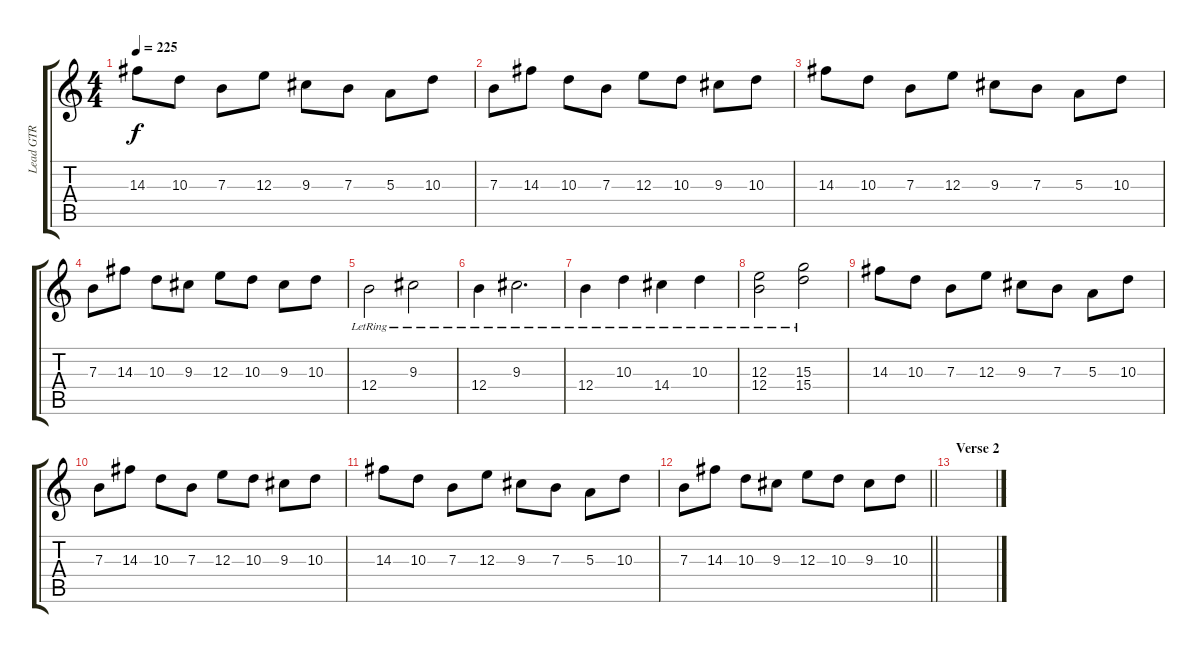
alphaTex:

\track ("Lead GTR" "Lead GTR") {instrument distortionguitar}
\staff {score tabs}
\tuning (Db4 Ab3 E3 B2 Gb2 B1) {hide}
\ts (4 4)
\tempo 225
\clef g2
\ks c
14.3.8{dy f} 10.3.8 7.3.8 12.3.8 9.3.8 7.3.8 5.3.8 10.3.8 |
7.3.8 14.3.8 10.3.8 7.3.8 12.3.8 10.3.8 9.3.8 10.3.8 |
14.3.8 10.3.8 7.3.8 12.3.8 9.3.8 7.3.8 5.3.8 10.3.8 |
7.3.8 14.3.8 10.3.8 9.3.8 12.3.8 10.3.8 9.3.8 10.3.8 |
12.4{lr}.2 9.3{lr}.2 |
12.4{lr}.4 9.3{lr}.2{d} |
12.4{lr}.4 10.3{lr}.4 14.4{lr}.4 10.3{lr}.4 |
(12.3{lr} 12.4{lr}).2 (15.3{lr} 15.4{lr}).2 |
14.3.8 10.3.8 7.3.8 12.3.8 9.3.8 7.3.8 5.3.8 10.3.8 |
7.3.8 14.3.8 10.3.8 7.3.8 12.3.8 10.3.8 9.3.8 10.3.8 |
14.3.8 10.3.8 7.3.8 12.3.8 9.3.8 7.3.8 5.3.8 10.3.8 |
\barLineRight lightlight
7.3.8 14.3.8 10.3.8 9.3.8 12.3.8 10.3.8 9.3.8 10.3.8 |
\section ("" "Verse 2")
